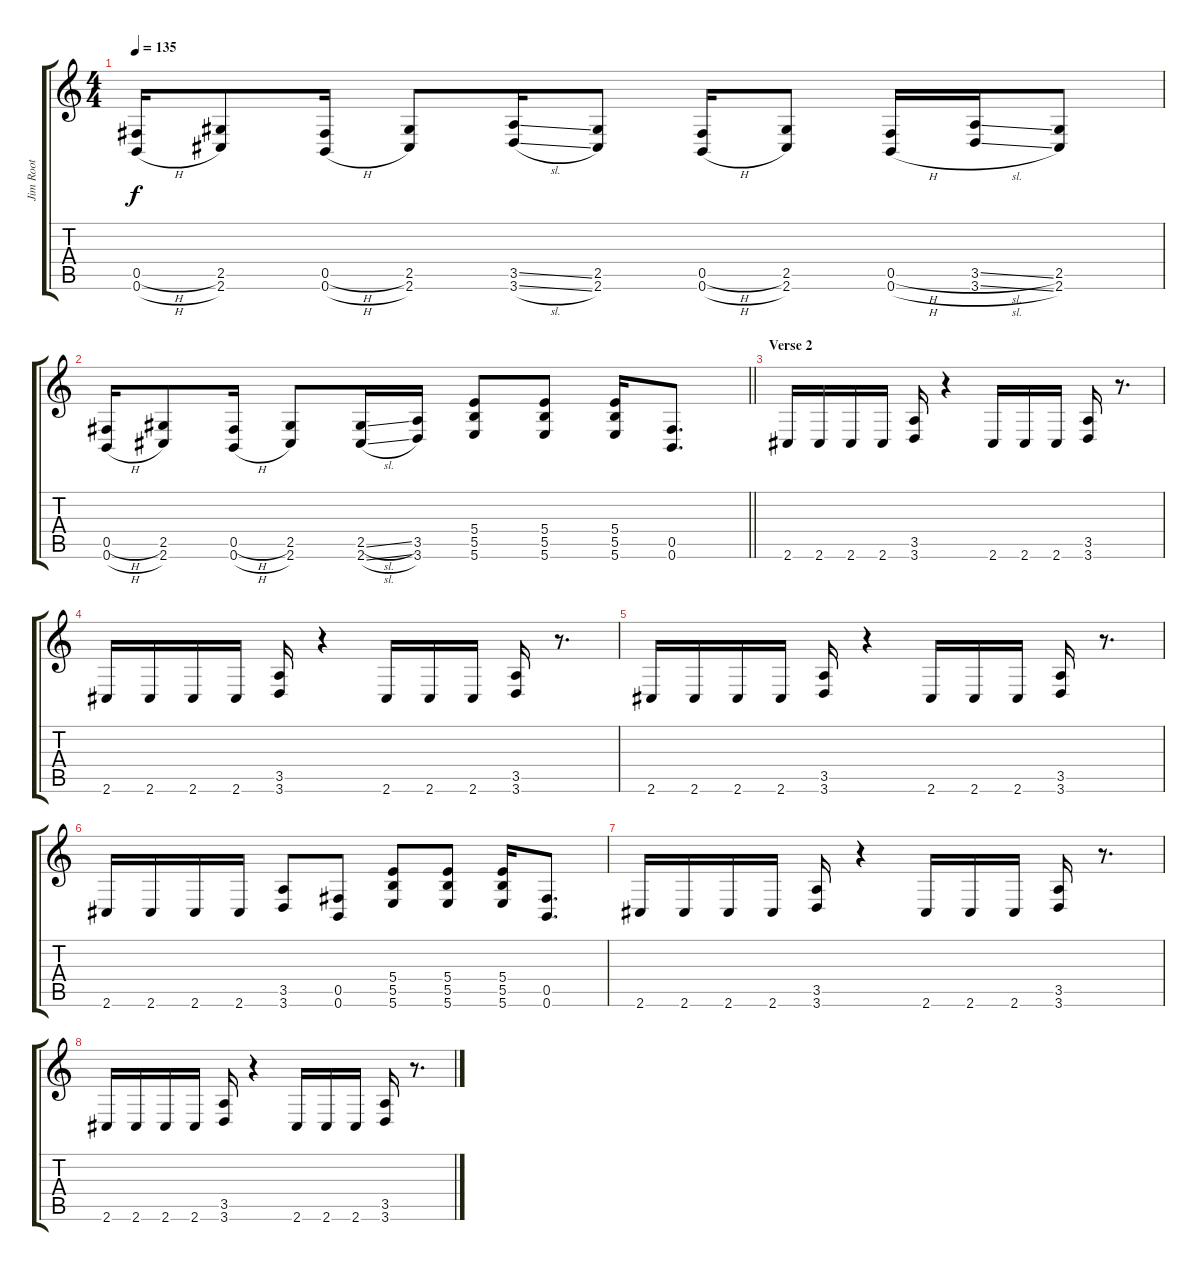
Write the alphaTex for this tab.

\track ("Jim Root" "Jim Root") {instrument distortionguitar}
\staff {score tabs}
\tuning (Db4 Ab3 E3 B2 Gb2 B1) {hide}
\ts (4 4)
\tempo 135
\clef g2
\ks c
(0.5{h} 0.6{h}).16{dy f} (2.5 2.6).8 (0.5{h} 0.6{h}).16 (2.5 2.6).8 (3.5{ss} 3.6{sl}).16 (2.5 2.6).8 (0.5{h} 0.6{h}).16 (2.5 2.6).8 (0.5{h} 0.6{h}).16 (3.5{sl} 3.6{sl}).16 (2.5 2.6).8 |
\barLineRight lightlight
(0.5{h} 0.6{h}).16 (2.5 2.6).8 (0.5{h} 0.6{h}).16 (2.5 2.6).8 (2.5{sl} 2.6{sl}).16 (3.5 3.6).16 (5.4 5.5 5.6).8 (5.4 5.5 5.6).8 (5.4 5.5 5.6).16 (0.5 0.6).8{d} |
\section ("" "Verse 2")
2.6.16 2.6.16 2.6.16 2.6.16 (3.5 3.6).16 r.4 2.6.16 2.6.16 2.6.16 (3.5 3.6).16 r.8{d} |
2.6.16 2.6.16 2.6.16 2.6.16 (3.5 3.6).16 r.4 2.6.16 2.6.16 2.6.16 (3.5 3.6).16 r.8{d} |
2.6.16 2.6.16 2.6.16 2.6.16 (3.5 3.6).16 r.4 2.6.16 2.6.16 2.6.16 (3.5 3.6).16 r.8{d} |
2.6.16 2.6.16 2.6.16 2.6.16 (3.5 3.6).8 (0.5 0.6).8 (5.4 5.5 5.6).8 (5.4 5.5 5.6).8 (5.4 5.5 5.6).16 (0.5 0.6).8{d} |
2.6.16 2.6.16 2.6.16 2.6.16 (3.5 3.6).16 r.4 2.6.16 2.6.16 2.6.16 (3.5 3.6).16 r.8{d} |
2.6.16 2.6.16 2.6.16 2.6.16 (3.5 3.6).16 r.4 2.6.16 2.6.16 2.6.16 (3.5 3.6).16 r.8{d}
